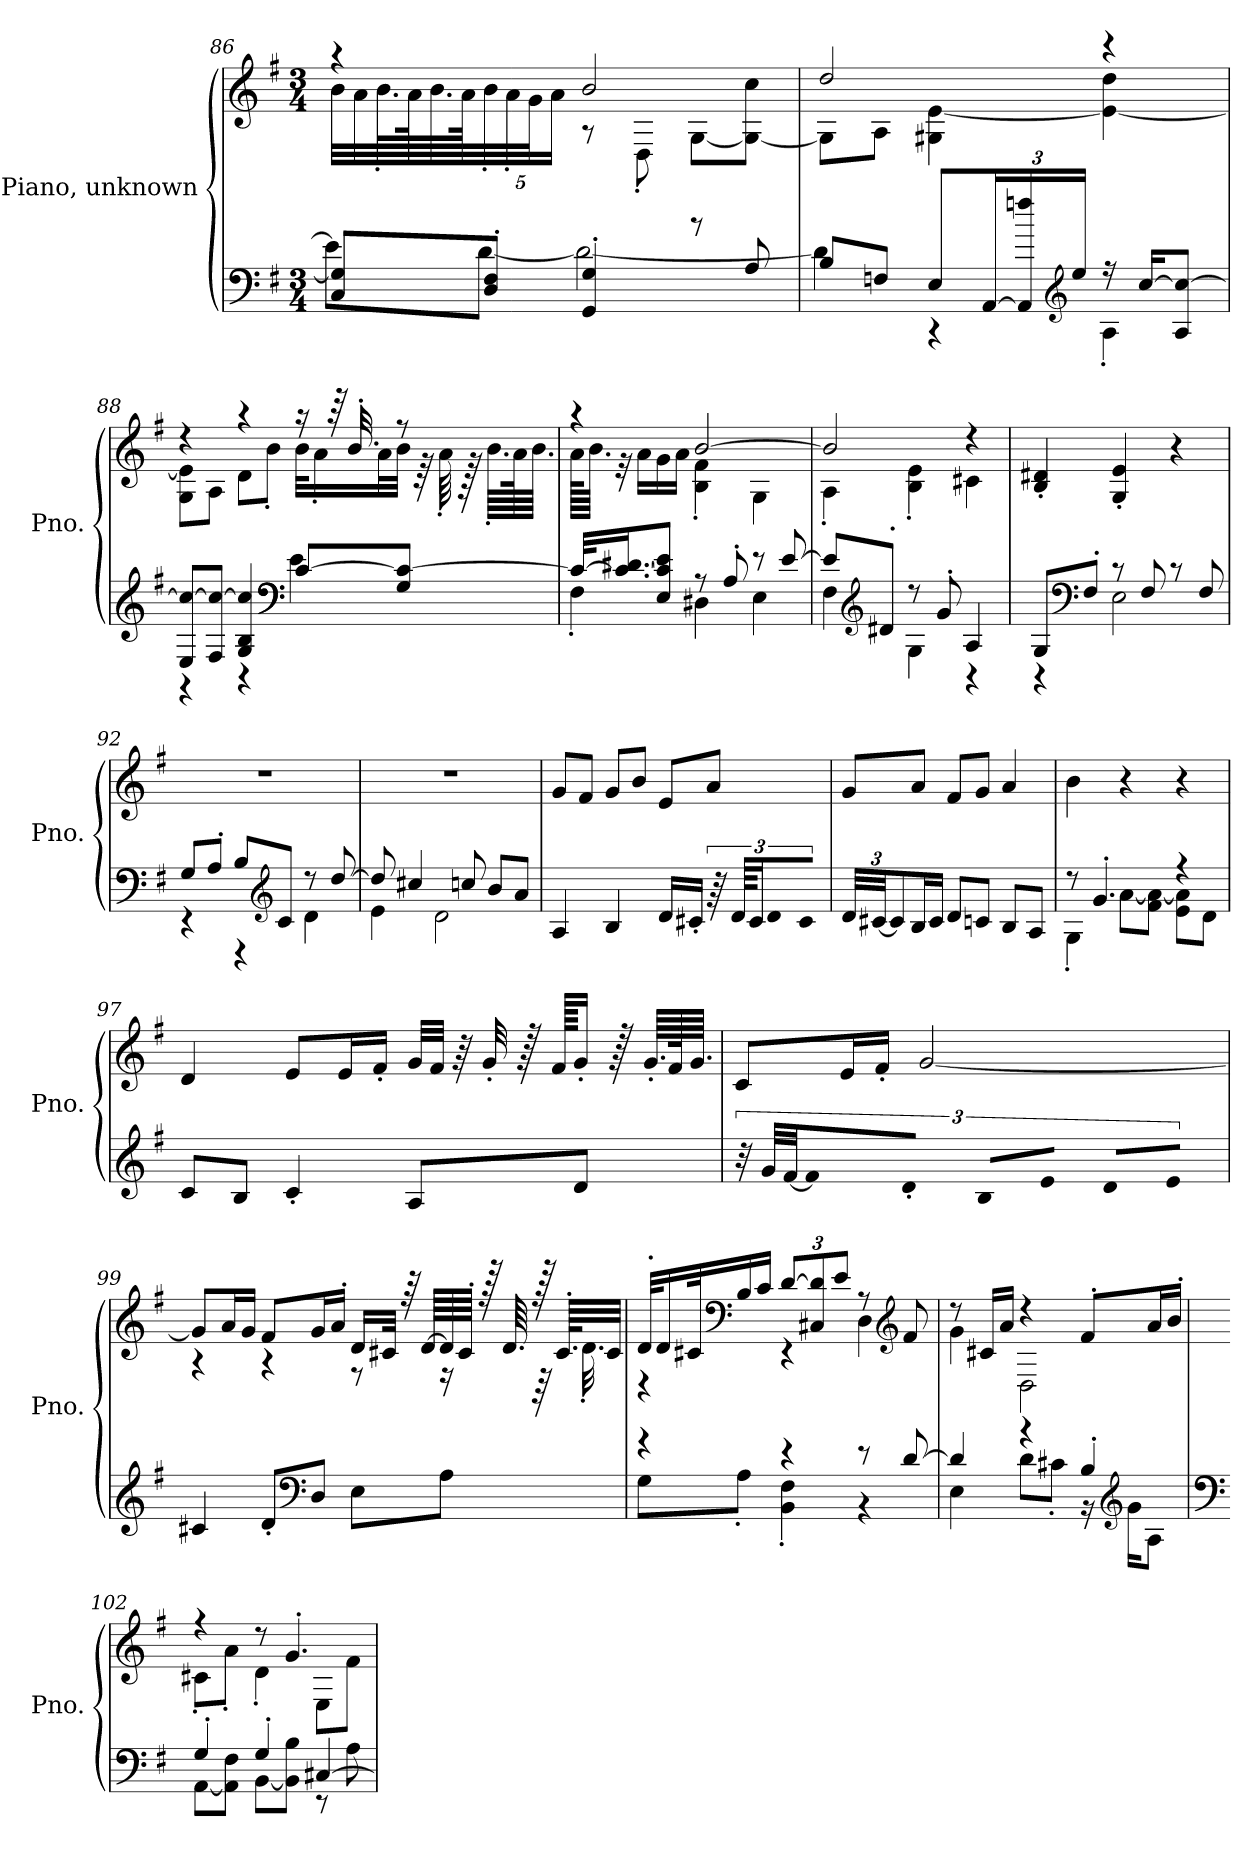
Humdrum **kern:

**kern	**kern
*part1	*part1
*staff2	*staff1
*I"Piano, unknown	*
*I'Pno.	*
!!LO:LB:g=z
*clefF4	*clefG2
*k[f#]	*k[f#]
*M3/4	*M3/4
=86	=86
*^	*^
8C/ 8G/]L	8e\L]	4r	32b\LLL
.	.	.	32a\
.	.	.	64.b'\L
.	.	.	128a\K
.	.	.	64.b\
.	.	.	128a\JK
*	*	*	*Xbrackettup
8D/' 8F#/'J	[8d\J	.	40b'\
.	.	.	40a'\
.	.	.	40g\J
.	.	.	20a\JJ
4GG/' 4G/'	2d\_	2b/	8r
.	.	.	8D'\
8r	.	.	[8G\L
8A/	.	.	8G\_ 8cc\J
=87	=87	=87	=87
8B/L	4d\]	2dd/	8G\L]
8Fn/J	.	.	8A\J
8E/L	4r	.	4G#X\ [4e\
*Xbrackettup	*	*	*
[24AA/L	.	.	.
24AA/] 24ffn/	.	.	.
*clefG2	*	*	*
24ee/JJ	.	.	.
16r	4A'\	4r	4e\_ 4dd\
[16cc/KL	.	.	.
8A/ 8cc/_J	.	.	.
!!LO:PB:g=z	!!
=88	=88	=88	=88
8E/ 8cc/_L	4r	4r	8G\ 8e\]L
8F#/ 8cc/_J	.	.	8A\J
4G/ 4B/ 4cc/]	4r	4r	8d\L
.	.	.	8b'\J
*clefF4	*	*	*
[8c/L	4e\	16r	32b\KLL
.	.	.	16a'\
.	.	64r	.
.	.	32.b'/	.
.	.	.	32a\L
8G/ 8c/_J	.	8r	32b\JJJ
.	.	.	64r
.	.	.	64a'\
.	.	.	128r
.	.	.	64.b'\LLLL
.	.	.	128a\K
.	.	.	64.b\JJJJ
=89	=89	=89	=89
32c/KLL_	4F#'\	4r	128a\KLLLL
.	.	.	64.b\JJJJ
16.c/_ 16.d#X/J	.	.	32r
.	.	.	16a\LL
8E/ 8c/] 8e/J	.	.	16g\
.	.	.	16a\JJ
8r	4D#X\	[2b/	4B\' 4f#\'
8A'/	.	.	.
8r	4E\	.	4G\
[8e/	.	.	.
=90	=90	=90	=90
8e/L]	4F#\	2b/]	4A'\
*clefG2	*	*	*
8d#X'/J	.	.	.
8r	4G\	.	4B\' 4e\'
8g'/	.	.	.
4A/	4r	4r	4c#X\
*	*	*v	*v
!!LO:LB:g=z
=91	=91	=91
8G/L	4r	4B/' 4d#X/'
*clefF4	*	*
8F#'/J	.	.
8r	2E\	4G/' 4e/'
8F#/	.	.
8r	.	4r
8F#/	.	.
=92	=92	=92
8G/L	4r	2.r
8A'/J	.	.
8B/L	4r	.
*clefG2	*	*
8c/J	.	.
8r	4d\	.
[8dd/	.	.
=93	=93	=93
8dd/]	4e\	2.r
4cc#X/	.	.
.	2d\	.
8ccn/	.	.
8b/L	.	.
8a/J	.	.
*v	*v	*
=94	=94
4A/	8g/L
.	8f#/J
4B/	8g/L
.	8b/J
16d/LL	8e/L
16c#X'/JJ	.
*brackettup	*
96r	8a/J
96d/KKLL	.
24c#/	.
32d/L	.
32c#/JJJ	.
!!LO:LB:g=z
=95	=95
*Xbrackettup	*
48d/LLL	8g/L
[48c#X/JJ	.
12c#/]	.
16B/L	8a/J
16c#/JJ	.
8d/L	8f#/L
8cn/J	8g/J
8B/L	4a/
8A/J	.
=96	=96
*^	*
8r	4G'\	4b\
4.g'/	.	.
.	[8a\L	4r
.	8f#\ 8a\_J	.
4r	8e\ 8a\]L	4r
.	8d\J	.
*v	*v	*
=97	=97
8c/L	4d/
8B/J	.
4c'/	8e/L
.	16e/L
.	16f#'/JJ
8A/L	32g/LLL
.	32f#/JJJ
.	64r
.	32g'/
.	128r
.	128f#/KKKLL
8d/J	16g'/JJ
.	128r
.	64.g'/LLLL
.	128f#/K
.	64.g/JJJJ
!!LO:LB:g=z
=98	=98
*brackettup	*
48r	8c/L
48g/LLL	.
[48f#/J	.
16f#/J]	.
8d'/J	16e/L
.	16f#'/JJ
8B/L	[2g/
8e/J	.
8d/L	.
8e/J	.
=99	=99
*	*^
4c#X/	8g/L]	4r
.	16a/L	.
.	16g/JJ	.
8d'/L	8f#/L	4r
*clefF4	*	*
8D/J	16g/L	.
.	16a'/JJ	.
8E\L	16d/LL	8r
.	32c#X/JJk	.
.	64r	.
.	[64d/LLLL	.
8A\J	64d/]	16r
.	64c#'/JJJJ	.
.	128r	.
.	64.d/	.
.	128r	64r
.	64.c#'/KLLL	.
.	.	32.d'\
.	32c#/JJJ	.
!!LO:LB:g=z	!!
=100	=100	=100
*^	*	*
4r	8G\L	32d'/KLL	4r
.	.	16d/	.
.	.	32c#X/K	.
*	*	*clefF4	*
.	8A'\J	16B/	.
.	.	16c#/JJ	.
4r	4BB\' 4F#\'	[12d/L	4r
.	.	12C#X/ 12d/]	.
.	.	12e/J	.
8r	4r	8r	4D\
*	*	*clefG2	*
[8d/	.	8f#/	.
=101	=101	=101	=101
4d/]	4E\	8r	4g\
.	.	16c#X/LL	.
.	.	16a/JJ	.
4r	8d\L	4r	2D\
.	8c#X'\J	.	.
4B'/	16r	8f#'/L	.
*clefG2	*	*	*
.	16g\KL	.	.
.	8A\J	16a/L	.
.	.	16b'/JJ	.
=102	=102	=102	=102
*clefF4	*	*	*
4G'/	[8AA\L	4r	8c#X'\L
.	8AA\] 8F#\J	.	8a'\J
4G'/	[8BB\L	8r	4d'\
.	8BB\] 8B\J	4.g'/	.
[4C#X/	8r	.	8E\L
.	8A\	.	8f#\J
*v	*v	*	*
*	*v	*v
=	=
*-	*-
